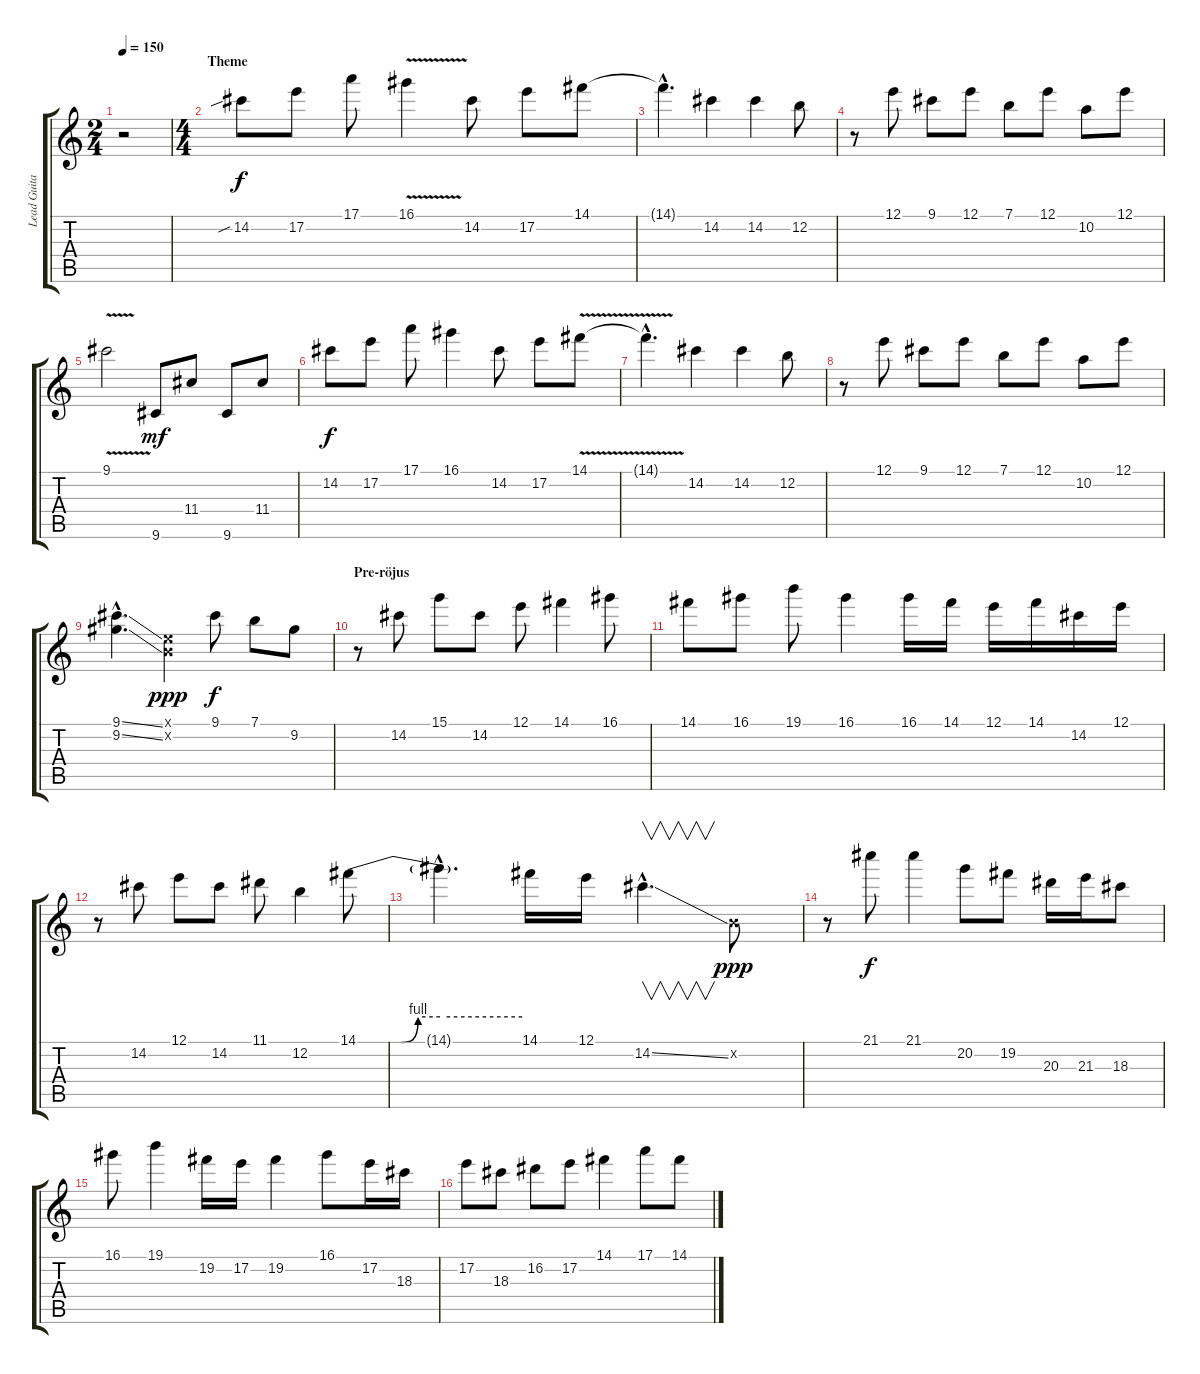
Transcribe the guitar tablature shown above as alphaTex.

\track ("Lead Guitar" "Lead Guita") {instrument overdrivenguitar}
\staff {score tabs}
\tuning (E4 B3 G3 D3 A2 E2) {hide}
\ts (2 4)
\tempo 150
\clef g2
\ks c
r.2{dy f instrument overdrivenguitar} |
\ts (4 4)
\section ("" "Theme")
14.2{sib}.8 17.2.8 17.1.8 16.1{v}.4 14.2.8 17.2.8 14.1.8 |
14.1{hac t}.4{d} 14.2.4 14.2.4 12.2.8 |
r.8 12.1.8 9.1.8 12.1.8 7.1.8 12.1.8 10.2.8 12.1.8 |
9.1{v}.2 9.6.8{dy mf} 11.4.8 9.6.8 11.4.8 |
14.2.8{dy f} 17.2.8 17.1.8 16.1.4 14.2.8 17.2.8 14.1{v}.8 |
14.1{hac t}.4{d} 14.2.4 14.2.4 12.2.8 |
r.8 12.1.8 9.1.8 12.1.8 7.1.8 12.1.8 10.2.8 12.1.8 |
(9.1{ss hac} 9.2{ss hac}).4{d} (0.1{x} 0.2{x}).4{dy ppp} 9.1.8{dy f} 7.1.8 9.2.8 |
\section ("" "Pre-röjus")
r.8 14.2.8 15.1.8 14.2.8 12.1.8 14.1.4 16.1.8 |
14.1.8 16.1.8 19.1.8 16.1.4 16.1.16 14.1.16 12.1.16 14.1.16 14.2.16 12.1.16 |
r.8 14.2.8 12.1.8 14.2.8 11.1.8 12.2.4 14.1{be (custom 0 0 16 0 22 4 30 4 60 4)}.8 |
14.1{hac t}.4{d} 14.1.16 12.1.16 14.2{ss hac}.4{v d} 0.2{x}.8{dy ppp} |
r.8 21.1.8{dy f} 21.1.4 20.2.8 19.2.8 20.3.16 21.3.16 18.3.8 |
16.1.8 19.1.4 19.2.16 17.2.16 19.2.4 16.1.8 17.2.16 18.3.16 |
\section ("" "")
17.2.8 18.3.8 16.2.8 17.2.8 14.1.4 17.1.8 14.1.8
